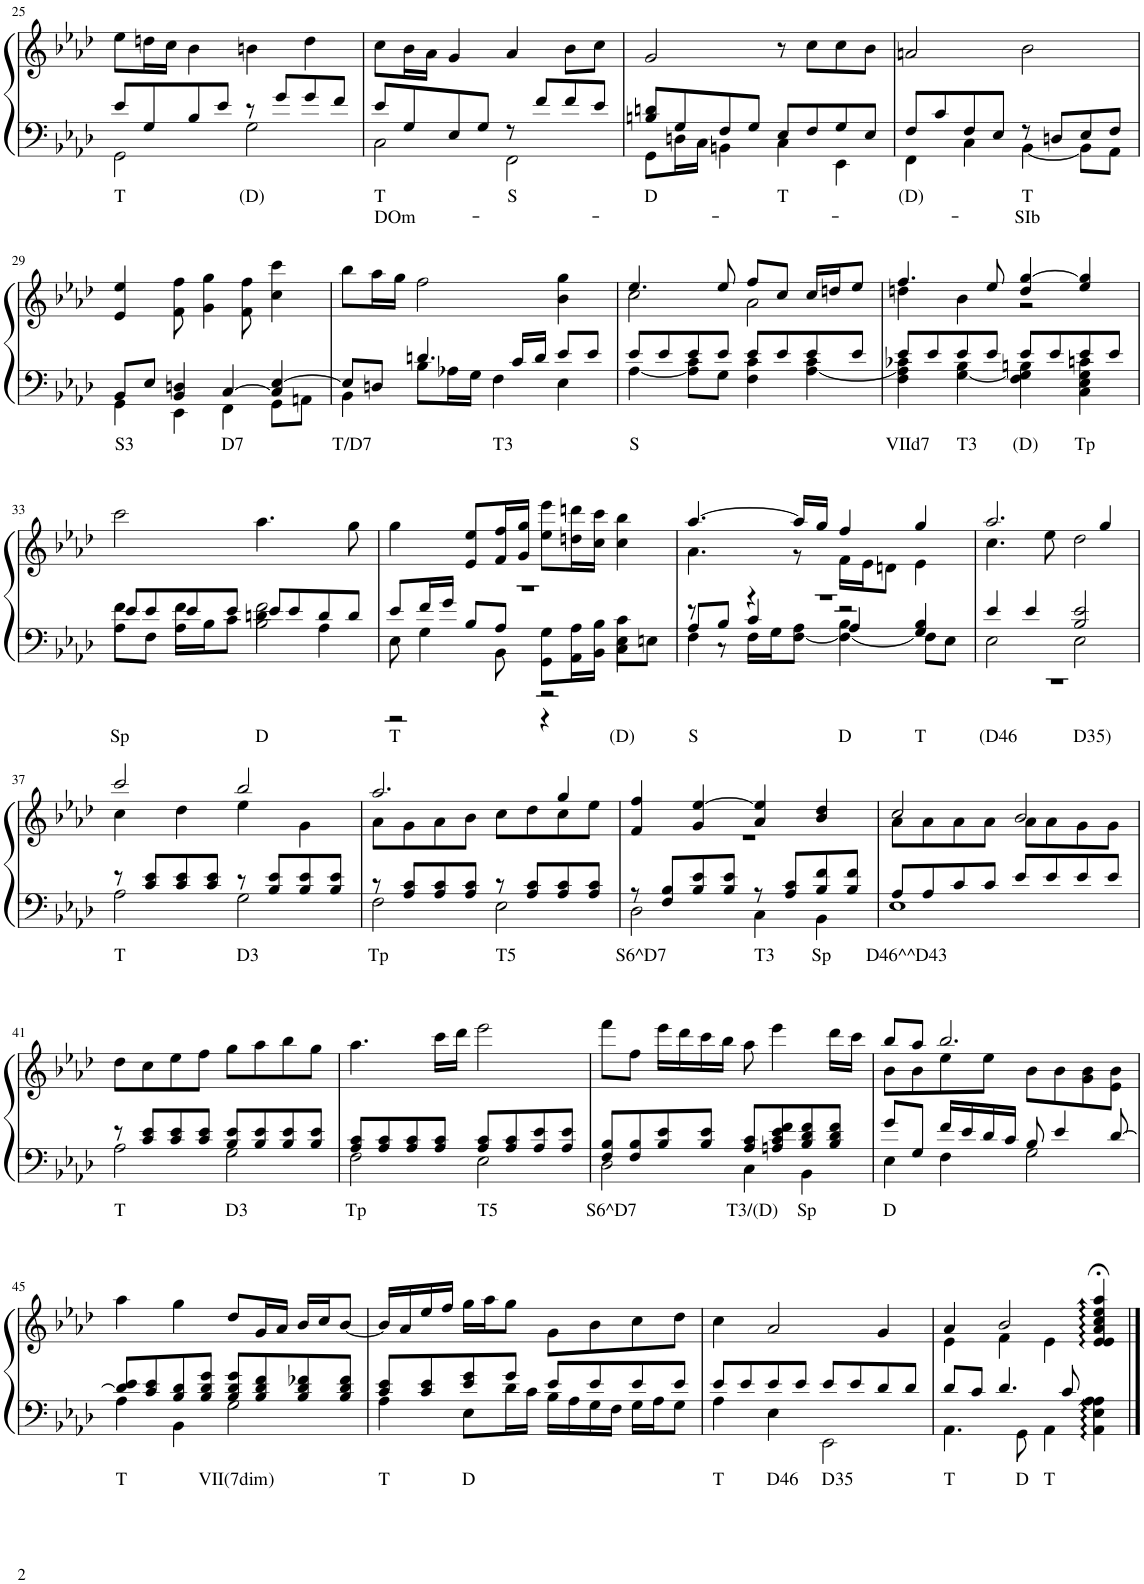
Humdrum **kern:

**kern	**text	**text	**kern
*part1	*part1	*part1	*part1
*staff2	*staff2	*staff2	*staff1
*I"Piano	*	*	*
*I'Pno	*	*	*
!!LO:PB:g=z
*clefF4	*	*	*clefG2
*k[b-e-a-d-]	*	*	*k[b-e-a-d-]
*M4/4	*	*	*M4/4
*met(c)	*	*	*met(c)
=25	=25	=25	=25
*^	*	*	*
!	!	!LO:LY:b	!	!
8e-/L	2GG\	T	.	8ee-\L
8G/	.	.	.	16ddn\L
.	.	.	.	16cc\JJ
8B-/	.	.	.	4b-\
8e-/J	.	.	.	.
!	!	!LO:LY:b	!	!
8r	2G\	(D)	.	4bn\
8g/L	.	.	.	.
8g/	.	.	.	4dd\
8f/J	.	.	.	.
=26	=26	=26	=26	=26
!	!	!LO:LY:b	!LO:LY:b	!
8e-/L	2C\	T	DOm-	8cc\L
8G/	.	.	.	16b-\L
.	.	.	.	16a-\JJ
8E-/	.	.	.	4g/
8G/J	.	.	.	.
!	!	!LO:LY:b	!	!
8r	2FF\	S	.	4a-/
8f/L	.	.	.	.
8f/	.	.	.	8b-\L
8e-/J	.	.	.	8cc\J
=27	=27	=27	=27	=27
!	!	!LO:LY:b	!	!
8Bn/ 8dn/L	8GG\L	D	.	2g/
8G/	16Dn\L	.	.	.
.	16C\JJ	.	.	.
8F/	4BBn\	.	.	.
8G/J	.	.	.	.
!	!	!LO:LY:b	!	!
8E-/L	4C\	T	.	8r
8F/	.	.	.	8cc\L
8G/	4EE-\	.	.	8cc\
8E-/J	.	.	.	8b-\J
=28	=28	=28	=28	=28
!	!	!LO:LY:b	!	!
8F/L	4FF\	(D)	.	2an/
8c/	.	.	.	.
8F/	4C\	.	.	.
8E-/J	.	.	.	.
!	!	!LO:LY:b	!LO:LY:b	!
8r	[4BB-\	T	SIb	2b-\
8Dn/L	.	.	.	.
8E-/	8BB-\L]	.	.	.
8F/J	8AA-\J	.	.	.
!!LO:LB:g=z
=29	=29	=29	=29	=29
!	!	!LO:LY:b	!	!
8BB-/L	4GG\	S3	.	4e-/ 4ee-/
8E-/J	.	.	.	.
4BB-/ 4Dn/	4EE-\	.	.	8f\ 8ff\
.	.	.	.	4g\ 4gg\
!	!	!LO:LY:b	!	!
[4C/	4FF\	D7	.	.
.	.	.	.	8f\ 8ff\
4C/] [4E-/	8GG\L	.	.	4cc\ 4ccc\
.	8AAn\J	.	.	.
=30	=30	=30	=30	=30
!	!	!LO:LY:b	!	!
8E-/L]	4BB-\	T/D7	.	8bb-\L
8Dn/J	.	.	.	16aa-\L
.	.	.	.	16gg\JJ
4.dn/	8B-\L	.	.	2ff\
.	16A-X\L	.	.	.
.	16G\JJ	.	.	.
!	!	!LO:LY:b	!	!
.	4F\	T3	.	.
16c/LL	.	.	.	.
16d/JJ	.	.	.	.
8e-/L	4E-\	.	.	4b-\ 4gg\
8e-/J	.	.	.	.
=31	=31	=31	=31	=31
!	!	!LO:LY:b	!	!
*	*	*	*	*^
8e-/L	[4A-\	S	.	4.ee-/	2cc\
8e-/	.	.	.	.	.
8e-/	8A-\] 8c\L	.	.	.	.
8e-/J	8G\J	.	.	8ee-/	.
8e-/L	4F\ 4c\	.	.	8ff/L	2a-\
8e-/	.	.	.	8cc/J	.
8e-/	[4A-\ 4c\	.	.	16cc/LL	.
.	.	.	.	16ddn/J	.
8e-/J	.	.	.	8ee-/J	.
=32	=32	=32	=32	=32	=32
!	!	!LO:LY:b	!	!	!
8e-/L	4F\ 4A-\] 4c-X\	VIId7	.	4.ff/	4ddn\
8e-/	.	.	.	.	.
!	!	!LO:LY:b	!	!	!
8e-/	[4G\ 4B-\	T3	.	.	4b-\
8e-/J	.	.	.	8ee-/	.
!	!	!LO:LY:b	!	!	!
8e-/L	4F\ 4G\] 4Bn\	(D)	.	4dd/ [4gg/	2r
8e-/	.	.	.	.	.
!	!	!LO:LY:b	!	!	!
8e-/	4C\ 4E-\ 4G\ 4cn\	Tp	.	4ee-/ 4gg/]	.
8e-/J	.	.	.	.	.
*	*	*	*	*v	*v
!!LO:LB:g=z
=33	=33	=33	=33	=33
!	!	!LO:LY:b	!	!
*	*^	*	*	*
8e-/L	4A-\	8f\L	Sp	.	2ccc\
8e-/	.	8F\J	.	.	.
8e-/	4f\	16A-\LL	.	.	.
.	.	16B-\J	.	.	.
8e-/J	.	8c\J	.	.	.
!	!	!	!LO:LY:b	!	!
8e-/L	2B-\ 2f\	4dn\	D	.	4.aa-\
8e-/	.	.	.	.	.
8d/	.	4A-\	.	.	.
8d/J	.	.	.	.	8gg\
*	*v	*v	*	*	*
=34	=34	=34	=34	=34
!	!	!LO:LY:b	!	!
*^	*^	*	*	*
1r	8E-\	8e-/L	2r	T	.	4gg\
.	4G\	16f/L	.	.	.	.
.	.	16g/JJ	.	.	.	.
.	.	8B-/L	.	.	.	8e-/ 8ee-/L
.	8BB-\	8A-/J	.	.	.	16f/ 16ff/L
.	.	.	.	.	.	16g/ 16gg/JJ
.	8GG\ 8G\L	2r	4r	.	.	8ee-\ 8eee-\L
.	16AA-\ 16A-\L	.	.	.	.	16ddn\ 16dddn\L
.	16BB-\ 16B-\JJ	.	.	.	.	16cc\ 16ccc\JJ
!	!	!	!	!LO:LY:b	!	!
.	4C\ 4c\	.	8E-\L	(D)	.	4cc\ 4bb-\
.	.	.	8En\J	.	.	.
=35	=35	=35	=35	=35	=35	=35
!	!	!	!	!LO:LY:b	!	!
*	*	*	*	*	*	*^
1r	4F\	8r	8A-/L	S	.	[4.aa-/	4.a-\
.	.	8r	8B-/J	.	.	.	.
.	16F\LL	4r	4c/	.	.	.	.
.	16G\J	.	.	.	.	.	.
.	[8F\ 8A-\J	.	.	.	.	16aa-/LL]	8r
.	.	.	.	.	.	16gg/JJ	.
!	!	!	!	!LO:LY:b	!	!	!
.	4F\_ 4B-\	2r	4A-/	D	.	4ff/	16f\LL
.	.	.	.	.	.	.	16e-\J
.	.	.	.	.	.	.	8dn\J
!	!	!	!	!LO:LY:b	!	!	!
.	8F\L]	.	4G/ 4B-/	T	.	4gg/	4e-\
.	8E-\J	.	.	.	.	.	.
*	*v	*v	*v	*	*	*	*
=36	=36	=36	=36	=36	=36
!	!	!LO:LY:b	!	!	!
*	*^	*	*	*	*
4e-/	2E-\	1r	(D46	.	2.aa-/	4.cc\
4e-/	.	.	.	.	.	.
.	.	.	.	.	.	8ee-\
!	!	!	!LO:LY:b	!	!	!
2B-/ 2e-/	2E-\	.	D35)	.	.	2dd-\
.	.	.	.	.	4gg/	.
*	*v	*v	*	*	*	*
!!LO:LB:g=z	!!
=37	=37	=37	=37	=37	=37
!	!	!LO:LY:b	!	!	!
8r	2A-\	T	.	2ccc/	4cc\
8c/ 8e-/L	.	.	.	.	.
8c/ 8e-/	.	.	.	.	4dd-\
8c/ 8e-/J	.	.	.	.	.
!	!	!LO:LY:b	!	!	!
8r	2G\	D3	.	2bb-/	4ee-\
8B-/ 8e-/L	.	.	.	.	.
8B-/ 8e-/	.	.	.	.	4g\
8B-/ 8e-/J	.	.	.	.	.
=38	=38	=38	=38	=38	=38
!	!	!LO:LY:b	!	!	!
8r	2F\	Tp	.	2.aa-/	8a-\L
8A-/ 8c/L	.	.	.	.	8g\
8A-/ 8c/	.	.	.	.	8a-\
8A-/ 8c/J	.	.	.	.	8b-\J
!	!	!LO:LY:b	!	!	!
8r	2E-\	T5	.	.	8cc\L
8A-/ 8c/L	.	.	.	.	8dd-\
8A-/ 8c/	.	.	.	4gg/	8cc\
8A-/ 8c/J	.	.	.	.	8ee-\J
=39	=39	=39	=39	=39	=39
!	!	!LO:LY:b	!	!	!
8r	2D-\	S6^D7	.	4f/ 4ff/	1r
8F/ 8B-/L	.	.	.	.	.
8B-/ 8e-/	.	.	.	4g/ [4ee-/	.
8B-/ 8e-/J	.	.	.	.	.
!	!	!LO:LY:b	!	!	!
8r	4C\	T3	.	4a-/ 4ee-/]	.
8A-/ 8c/L	.	.	.	.	.
!	!	!LO:LY:b	!	!	!
8B-/ 8f/	4BB-\	Sp	.	4b-/ 4dd-/	.
8B-/ 8f/J	.	.	.	.	.
=40	=40	=40	=40	=40	=40
!	!	!LO:LY:b	!	!	!
8A-/L	1E-	D46^^D43	.	2cc/	8a-\L
8A-/	.	.	.	.	8a-\
8c/	.	.	.	.	8a-\
8c/J	.	.	.	.	8a-\J
8e-/L	.	.	.	2b-/	8a-\L
8e-/	.	.	.	.	8a-\
8e-/	.	.	.	.	8g\
8e-/J	.	.	.	.	8g\J
!!LO:LB:g=z
=41	=41	=41	=41	=41	=41
!	!	!LO:LY:b	!	!	!
*	*	*	*	*v	*v
8r	2A-\	T	.	8dd-\L
8c/ 8e-/L	.	.	.	8cc\
8c/ 8e-/	.	.	.	8ee-\
8c/ 8e-/J	.	.	.	8ff\J
!	!	!LO:LY:b	!	!
8B-/ 8e-/L	2G\	D3	.	8gg\L
8B-/ 8e-/	.	.	.	8aa-\
8B-/ 8e-/	.	.	.	8bb-\
8B-/ 8e-/J	.	.	.	8gg\J
=42	=42	=42	=42	=42
!	!	!LO:LY:b	!	!
8A-/ 8c/L	2F\	Tp	.	4.aa-\
8A-/ 8c/	.	.	.	.
8A-/ 8c/	.	.	.	.
8A-/ 8c/J	.	.	.	16ccc\LL
.	.	.	.	16ddd-\JJ
!	!	!LO:LY:b	!	!
8A-/ 8c/L	2E-\	T5	.	2eee-\
8A-/ 8c/	.	.	.	.
8A-/ 8e-/	.	.	.	.
8A-/ 8e-/J	.	.	.	.
=43	=43	=43	=43	=43
!	!	!LO:LY:b	!	!
8F/ 8B-/L	2D-\	S6^D7	.	8fff\L
8F/ 8B-/	.	.	.	8ff\J
8B-/ 8e-/	.	.	.	16eee-\LL
.	.	.	.	16ddd-\
8B-/ 8e-/J	.	.	.	16ccc\
.	.	.	.	16bb-\JJ
!	!	!LO:LY:b	!	!
8A-/ 8c/L	4C\	T3/(D)	.	8aa-\
8An/ 8c/ 8e-/ 8f/	.	.	.	4eee-\
!	!	!LO:LY:b	!	!
8B-/ 8d-/ 8f/	4BB-\	Sp	.	.
8B-/ 8d-/ 8f/J	.	.	.	16ddd-\LL
.	.	.	.	16ccc\JJ
=44	=44	=44	=44	=44
!	!	!LO:LY:b	!	!
*	*	*	*	*^
8g/L	4E-\	D	.	8bb-/L	8b-\L
8G/J	.	.	.	8aa-/J	8b-\
16f/LL	4F\	.	.	2.bb-/	8ee-\
16e-/	.	.	.	.	.
16d-/	.	.	.	.	8ee-\J
16c/JJ	.	.	.	.	.
8B-/	2G\	.	.	.	8b-\L
4e-/	.	.	.	.	8b-\
.	.	.	.	.	8g\ 8b-\
[8d-/	.	.	.	.	8e-\ 8b-\J
!!LO:LB:g=z
=45	=45	=45	=45	=45	=45
!	!	!LO:LY:b	!	!	!
*	*	*	*	*v	*v
8d-/] 8e-/L	4A-\	T	.	4aa-\
8c/ 8e-/	.	.	.	.
8B-/ 8d-/	4BB-\	.	.	4gg\
8B-/ 8d-/ 8g/J	.	.	.	.
!	!	!LO:LY:b	!	!
8B-/ 8d-/ 8g/L	2G\	VII(7dim)	.	8dd-/L
8B-/ 8d-/ 8f/	.	.	.	16g/L
.	.	.	.	16a-/JJ
8B-/ 8d-/ 8f-X/	.	.	.	16b-/LL
.	.	.	.	16cc/J
8B-/ 8d-/ 8f-/J	.	.	.	[8b-/J
=46	=46	=46	=46	=46
!	!	!LO:LY:b	!	!
8c/ 8e-/L	4A-\	T	.	16b-/LL]
.	.	.	.	16a-/
8c/ 8e-/	.	.	.	16ee-/
.	.	.	.	16ff/JJ
!	!	!LO:LY:b	!	!
8e-/ 8g/	8E-\L	D	.	16gg\LL
.	.	.	.	16aa-\J
8g/J	16d-\L	.	.	8gg\J
.	16c\JJ	.	.	.
8e-/L	16B-\LL	.	.	8g\L
.	16A-\	.	.	.
8e-/	16G\	.	.	8b-\
.	16F\JJ	.	.	.
8e-/	16G\LL	.	.	8cc\
.	16A-\J	.	.	.
8e-/J	8G\J	.	.	8dd-\J
=47	=47	=47	=47	=47
!	!	!LO:LY:b	!	!
8e-/L	4A-\	T	.	4cc\
8e-/	.	.	.	.
!	!	!LO:LY:b	!	!
8e-/	4E-\	D46	.	2a-/
8e-/J	.	.	.	.
!	!	!LO:LY:b	!	!
8e-/L	2EE-\	D35	.	.
8e-/	.	.	.	.
8d-/	.	.	.	4g/
8d-/J	.	.	.	.
=48	=48	=48	=48	=48
!	!	!LO:LY:b	!	!
*	*	*	*	*^
8d-/L	4.AA-\	T	.	4a-/	4e-\
8c/J	.	.	.	.	.
4.d-/	.	.	.	2b-/	4f\
!	!	!LO:LY:b	!	!	!
.	8GG\	D	.	.	.
!	!	!LO:LY:b	!	!	!
.	4AA-\	T	.	.	4e-\
8c/	.	.	.	.	.
4A-\	4AA-\: 4E-\: 4A-\:	.	.	4e-/:;< 4a-/:;< 4cc/:;< 4ee-/:;< 4aa-/:;<	4e-/
*v	*v	*	*	*	*
*	*	*	*v	*v
==	==	==	==
*-	*-	*-	*-
